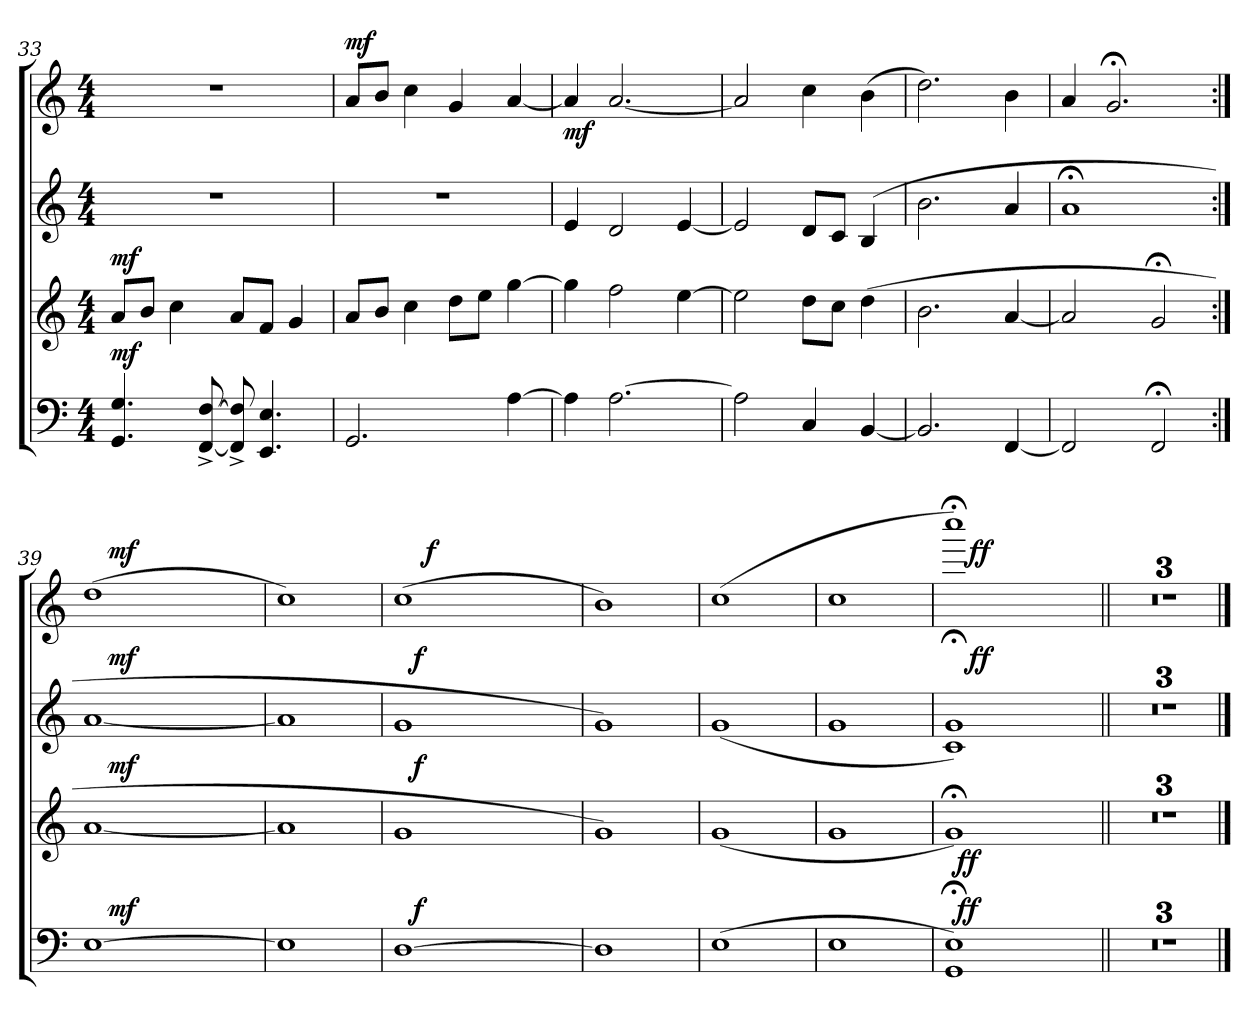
**kern	**dynam	**kern	**dynam	**kern	**dynam	**kern	**dynam
*part4	*part4	*part3	*part3	*part2	*part2	*part1	*part1
*staff4	*staff4	*staff3	*staff3	*staff2	*staff2	*staff1	*staff1
!!LO:LB:g=z
*clefF4	*	*clefG2	*	*clefG2	*	*clefG2	*
*k[]	*	*k[]	*	*k[]	*	*k[]	*
*C:	*	*C:	*	*C:	*	*C:	*
*M4/4	*	*M4/4	*	*M4/4	*	*M4/4	*
=33	=33	=33	=33	=33	=33	=33	=33
!	!LO:DY:a	!	!LO:DY:a	!	!	!	!
4.GG/ 4.G/	mf	8a/L	mf	1r	.	1r	.
.	.	8b/J	.	.	.	.	.
.	.	4cc\	.	.	.	.	.
[<8FF/^< [<8F/^<	.	.	.	.	.	.	.
8FF/]^< 8F/]^<	.	8a/L	.	.	.	.	.
4.EE/ 4.E/	.	8f/J	.	.	.	.	.
.	.	4g/	.	.	.	.	.
=34	=34	=34	=34	=34	=34	=34	=34
!	!	!	!	!	!	!	!LO:DY:a
2.GG/	.	8a/L	.	1r	.	8a/L	mf
.	.	8b/J	.	.	.	8b/J	.
.	.	4cc\	.	.	.	4cc\	.
.	.	8dd\L	.	.	.	4g/	.
.	.	8ee\J	.	.	.	.	.
[>4A\	.	[>4gg\	.	.	.	[<4a/	.
=35	=35	=35	=35	=35	=35	=35	=35
!	!	!	!	!	!	!	!LO:DY:b
4A\]	.	4gg\]	.	4e/	.	4a/]	mf
[>2.A\	.	2ff\	.	2d/	.	[<2.a/	.
.	.	[>4ee\	.	[<4e/	.	.	.
=36	=36	=36	=36	=36	=36	=36	=36
2A\]	.	2ee\]	.	2e/]	.	2a/]	.
4C/	.	8dd\L	.	8d/L	.	4cc\	.
.	.	8cc\J	.	8c/J	.	.	.
[>4BB/	.	(>4dd\	.	(<4B/	.	(>4b\	.
!!LO:PB:g=z
=37	=37	=37	=37	=37	=37	=37	=37
2.BB/]	.	2.b\	.	2.b\	.	2.dd\)	.
[<4FF/	.	[<4a/	.	4a/	.	4b\	.
=38	=38	=38	=38	=38	=38	=38	=38
2FF/]	.	2a/]	.	1a;	.	4a/	.
.	.	.	.	.	.	2.g;/	.
2FF;/	.	2g;/	.	.	.	.	.
=39:|!	=39:|!	=39:|!	=39:|!	=39:|!	=39:|!	=39:|!	=39:|!
*^	*	*^	*	*^	*	*^	*
[<1E	16.ryy	.	[<1a	16.ryy	.	[<1a	16.ryy	.	(<1dd	16.ryy	.
!	!	!LO:DY:a	!	!	!LO:DY:a	!	!	!LO:DY:a	!	!	!LO:DY:a
.	2ryy	mf	.	2ryy	mf	.	2ryy	mf	.	2ryy	mf
.	4ryy	.	.	4ryy	.	.	4ryy	.	.	4ryy	.
.	8ryy	.	.	8ryy	.	.	8ryy	.	.	8ryy	.
.	32ryy	.	.	32ryy	.	.	32ryy	.	.	32ryy	.
*v	*v	*	*	*	*	*v	*v	*	*v	*v	*
*	*	*v	*v	*	*	*	*	*
=40	=40	=40	=40	=40	=40	=40	=40
1E]	.	1a]	.	1a]	.	1cc)	.
!!LO:LB:g=z
=41	=41	=41	=41	=41	=41	=41	=41
*^	*	*^	*	*^	*	*^	*
[<1D	16ryy	.	1g	16ryy	.	1g	16ryy	.	(<1cc	16.ryy	.
!	!	!LO:DY:a	!	!	!LO:DY:a	!	!	!LO:DY:a	!	!	!
.	2...ryy	f	.	2...ryy	f	.	2...ryy	f	.	.	.
!	!	!	!	!	!	!	!	!	!	!	!LO:DY:a
.	.	.	.	.	.	.	.	.	.	2ryy	f
.	.	.	.	.	.	.	.	.	.	4ryy	.
.	.	.	.	.	.	.	.	.	.	8ryy	.
.	.	.	.	.	.	.	.	.	.	32ryy	.
*v	*v	*	*	*	*	*v	*v	*	*v	*v	*
*	*	*v	*v	*	*	*	*	*
=42	=42	=42	=42	=42	=42	=42	=42
1D]	.	1g)	.	1g)	.	1b)	.
=43	=43	=43	=43	=43	=43	=43	=43
(<1E	.	(<1g	.	(<1g	.	(<1cc	.
=44	=44	=44	=44	=44	=44	=44	=44
1E	.	1g	.	1g	.	1cc	.
!!LO:LB:g=z
=45	=45	=45	=45	=45	=45	=45	=45
*^	*	*^	*	*^	*	*^	*
1GG; 1E;)	32ryy	.	1g;)	32ryy	.	1c; 1g;)	16ryy	.	1cccc;<)	16ryy	.
!	!	!LO:DY:a	!	!	!LO:DY:b	!	!	!	!	!	!
.	2ryy	ff	.	2ryy	ff	.	.	.	.	.	.
!	!	!	!	!	!	!	!	!LO:DY:a	!	!	!LO:DY:a
.	.	.	.	.	.	.	2...ryy	ff	.	2...ryy	ff
.	4...ryy	.	.	4...ryy	.	.	.	.	.	.	.
*v	*v	*	*	*	*	*v	*v	*	*v	*v	*
*	*	*v	*v	*	*	*	*	*
=46||	=46||	=46||	=46||	=46||	=46||	=46||	=46||
1r	.	1r	.	1r	.	1r	.
=47	=47	=47	=47	=47	=47	=47	=47
1r	.	1r	.	1r	.	1r	.
=48	=48	=48	=48	=48	=48	=48	=48
1r	.	1r	.	1r	.	1r	.
==	==	==	==	==	==	==	==
*-	*-	*-	*-	*-	*-	*-	*-
